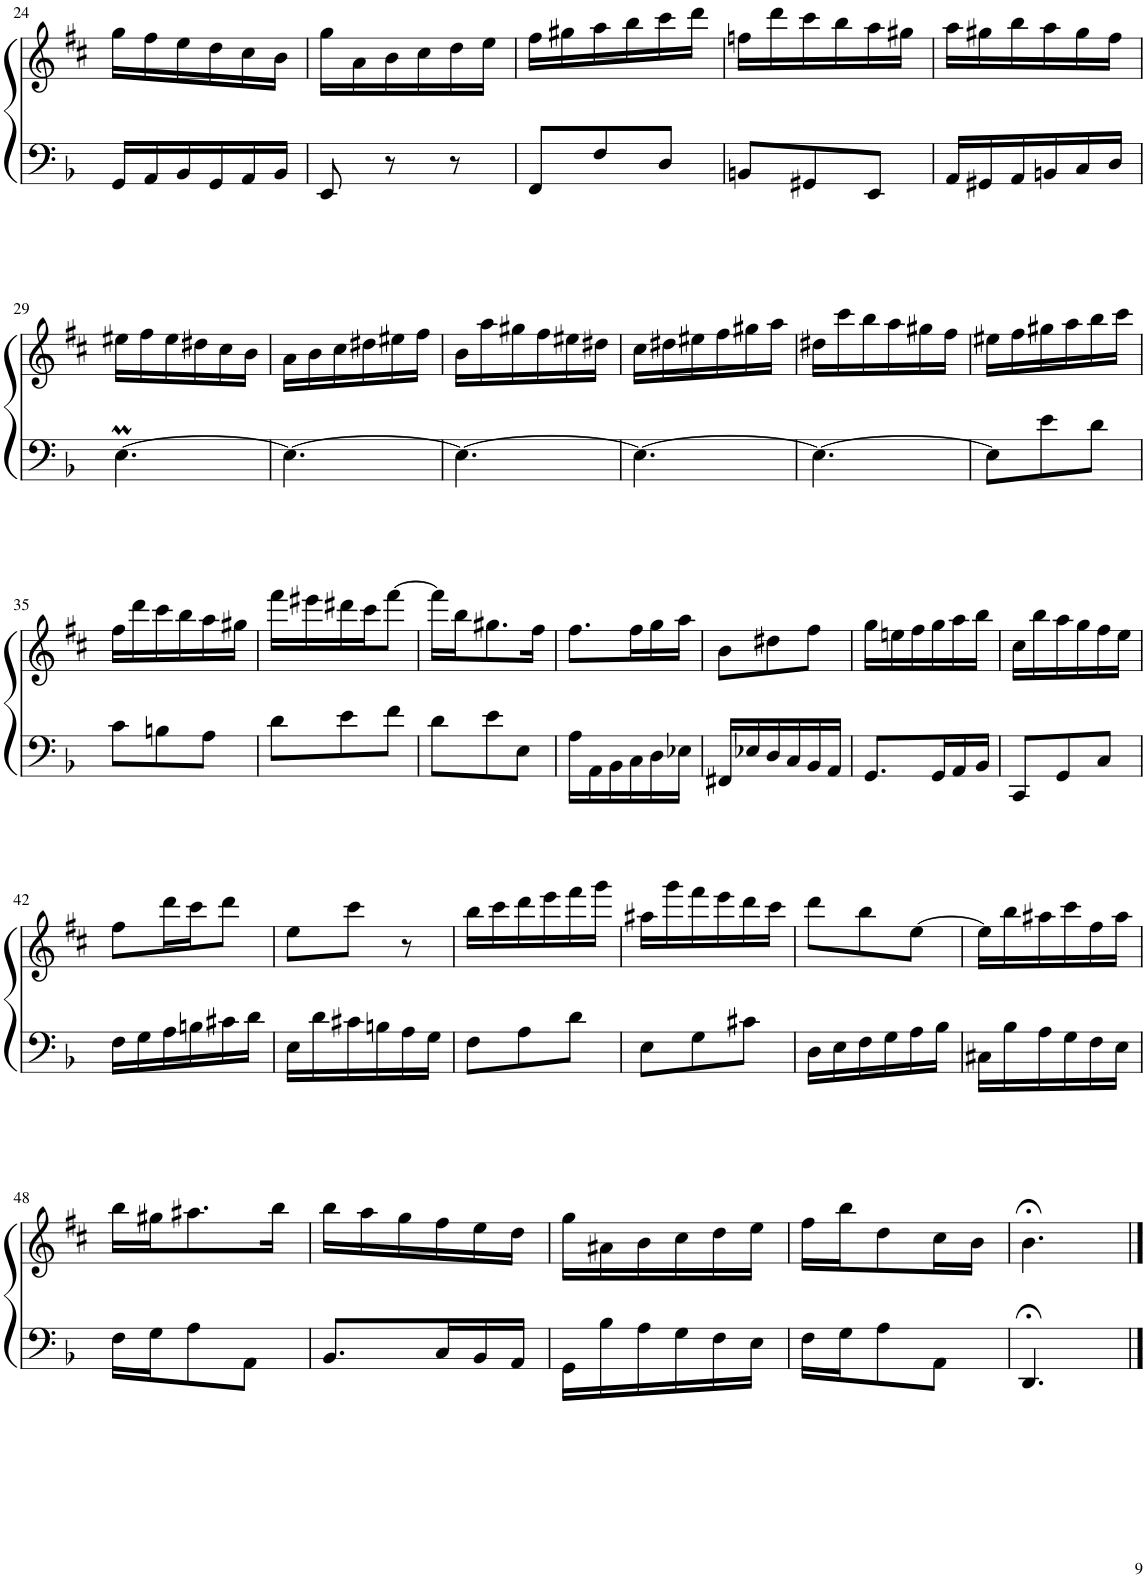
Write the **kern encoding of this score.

**kern	**kern
*part2	*part1
*staff2	*staff1
*I"Violoncello	*I"Alto Saxophone
*I'Vc	*I'A Sax
!!LO:PB:g=z
*clefF4	*clefG2
*	*Trd5c9
*k[b-]	*k[f#c#]
*M3/8	*M3/8
=24	=24
16GG/LL	16gg\LL
16AA/	16ff#\
16BB-/	16ee\
16GG/	16dd\
16AA/	16cc#\
16BB-/JJ	16b\JJ
=25	=25
8EE/	16gg\LL
.	16a\
8r	16b\
.	16cc#\
8r	16dd\
.	16ee\JJ
=26	=26
8FF/L	16ff#\LL
.	16gg#X\
8F/	16aa\
.	16bb\
8D/J	16ccc#\
.	16ddd\JJ
=27	=27
8BBn/L	16ffn\LL
.	16ddd\
8GG#X/	16ccc#\
.	16bb\
8EE/J	16aa\
.	16gg#X\JJ
=28	=28
16AA/LL	16aa\LL
16GG#X/	16gg#X\
16AA/	16bb\
16BBn/	16aa\
16C/	16gg#\
16D/JJ	16ff#\JJ
!!LO:LB:g=z
=29	=29
[4.Em\	16ee#X\LL
.	16ff#\
.	16ee#\
.	16dd#X\
.	16cc#\
.	16b\JJ
=30	=30
4.E\_	16a\LL
.	16b\
.	16cc#\
.	16dd#X\
.	16ee#X\
.	16ff#\JJ
=31	=31
4.E\_	16b\LL
.	16aa\
.	16gg#X\
.	16ff#\
.	16ee#X\
.	16dd#X\JJ
=32	=32
4.E\_	16cc#\LL
.	16dd#X\
.	16ee#X\
.	16ff#\
.	16gg#X\
.	16aa\JJ
=33	=33
4.E\_	16dd#X\LL
.	16ccc#\
.	16bb\
.	16aa\
.	16gg#X\
.	16ff#\JJ
=34	=34
8E\L]	16ee#X\LL
.	16ff#\
8e\	16gg#X\
.	16aa\
8d\J	16bb\
.	16ccc#\JJ
!!LO:LB:g=z
=35	=35
8c\L	16ff#\LL
.	16ddd\
8Bn\	16ccc#\
.	16bb\
8A\J	16aa\
.	16gg#X\JJ
=36	=36
8d\L	16fff#\LL
.	16eee#X\
8e\	16ddd#X\
.	16ccc#\J
8f\J	[8fff#\J
=37	=37
8d\L	16fff#\LL]
.	16bb\J
8e\	8.gg#X\
8E\J	.
.	16ff#\Jk
=38	=38
16A\LL	8.ff#\L
16AA\	.
16BB-\	.
16C\	16ff#\L
16D\	16gg\
16E-X\JJ	16aa\JJ
=39	=39
16FF#X/LL	8b\L
16E-X/	.
16D/	8dd#X\
16C/	.
16BB-/	8ff#\J
16AA/JJ	.
=40	=40
8.GG/L	16gg\LL
.	16een\
.	16ff#\
16GG/L	16gg\
16AA/	16aa\
16BB-/JJ	16bb\JJ
=41	=41
8CC/L	16cc#\LL
.	16bb\
8GG/	16aa\
.	16gg\
8C/J	16ff#\
.	16ee\JJ
!!LO:LB:g=z
=42	=42
16F\LL	8ff#\L
16G\	.
16A\	16ddd\L
16Bn\	16ccc#\J
16c#X\	8ddd\J
16d\JJ	.
=43	=43
16E\LL	8ee\L
16d\	.
16c#X\	8ccc#\J
16Bn\	.
16A\	8r
16G\JJ	.
=44	=44
8F\L	16bb\LL
.	16ccc#\
8A\	16ddd\
.	16eee\
8d\J	16fff#\
.	16ggg\JJ
=45	=45
8E\L	16aa#X\LL
.	16ggg\
8G\	16fff#\
.	16eee\
8c#X\J	16ddd\
.	16ccc#\JJ
=46	=46
16D\LL	8ddd\L
16E\	.
16F\	8bb\
16G\	.
16A\	[8ee\J
16B-\JJ	.
=47	=47
16C#X\LL	16ee\LL]
16B-\	16bb\
16A\	16aa#X\
16G\	16ccc#\
16F\	16ff#\
16E\JJ	16aa#\JJ
!!LO:LB:g=z
=48	=48
16F\LL	16bb\LL
16G\J	16gg#X\J
8A\	8.aa#X\
8AA\J	.
.	16bb\Jk
=49	=49
8.BB-/L	16bb\LL
.	16aa\
.	16gg\
16C/L	16ff#\
16BB-/	16ee\
16AA/JJ	16dd\JJ
=50	=50
16GG\LL	16gg\LL
16B-\	16a#X\
16A\	16b\
16G\	16cc#\
16F\	16dd\
16E\JJ	16ee\JJ
=51	=51
16F\LL	16ff#\LL
16G\J	16bb\J
8A\	8dd\
8AA\J	16cc#\L
.	16b\JJ
=52	=52
4.DD;</	4.b;<\
==	==
*-	*-
